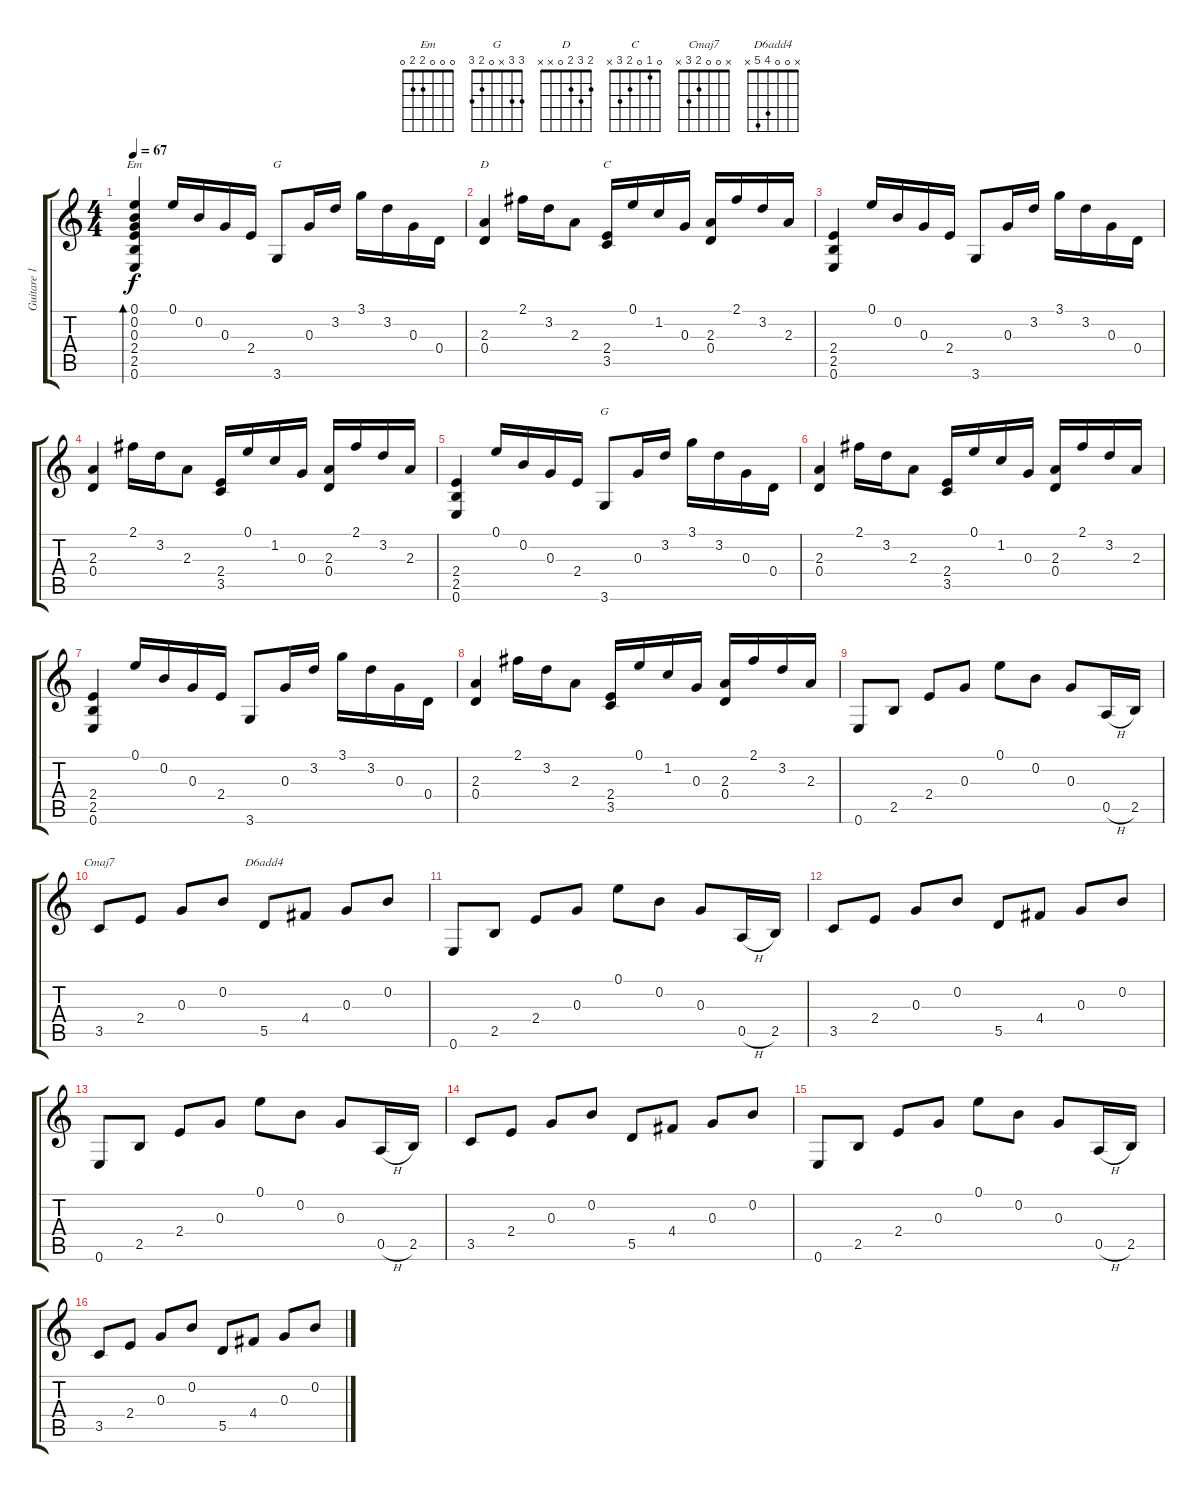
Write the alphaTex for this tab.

\track ("Guitare 1" "Guitare 1") {instrument electricguitarclean}
\staff {score tabs}
\tuning (E4 B3 G3 D3 A2 E2) {hide}
\chord ("Em" 0 0 0 2 2 0)
\chord ("G" 3 3 0 0 2 3)
\chord ("D" 2 3 2 0 x x)
\chord ("C" 0 1 0 2 3 x)
\chord ("G" 3 3 x 0 2 3)
\chord ("Cmaj7" x 0 0 2 3 x)
\chord ("D6add4" x 0 0 4 5 x)
\ts (4 4)
\tempo 67
\clef g2
\ks c
(0.1 0.2 0.3 2.4 2.5 0.6).4{bd 120 ch "Em" dy f instrument electricguitarclean} 0.1.16 0.2.16 0.3.16 2.4.16 3.6.8{ch "G"} 0.3.16 3.2.16 3.1.16 3.2.16 0.3.16 0.4.16 |
(2.3 0.4).4{ch "D"} 2.1.16 3.2.16 2.3.8 (2.4 3.5).16{ch "C"} 0.1.16 1.2.16 0.3.16 (2.3 0.4).16 2.1.16 3.2.16 2.3.16 |
(2.4 2.5 0.6).4 0.1.16 0.2.16 0.3.16 2.4.16 3.6.8 0.3.16 3.2.16 3.1.16 3.2.16 0.3.16 0.4.16 |
(2.3 0.4).4 2.1.16 3.2.16 2.3.8 (2.4 3.5).16 0.1.16 1.2.16 0.3.16 (2.3 0.4).16 2.1.16 3.2.16 2.3.16 |
(2.4 2.5 0.6).4{volume 13} 0.1.16 0.2.16 0.3.16 2.4.16 3.6.8{ch "G"} 0.3.16 3.2.16 3.1.16 3.2.16 0.3.16 0.4.16 |
(2.3 0.4).4 2.1.16 3.2.16 2.3.8 (2.4 3.5).16 0.1.16 1.2.16 0.3.16 (2.3 0.4).16 2.1.16 3.2.16 2.3.16 |
(2.4 2.5 0.6).4 0.1.16 0.2.16 0.3.16 2.4.16 3.6.8 0.3.16 3.2.16 3.1.16 3.2.16 0.3.16 0.4.16 |
(2.3 0.4).4 2.1.16 3.2.16 2.3.8 (2.4 3.5).16 0.1.16 1.2.16 0.3.16 (2.3 0.4).16 2.1.16 3.2.16 2.3.16 |
0.6.8 2.5.8 2.4.8 0.3.8 0.1.8 0.2.8 0.3.8 0.5{h}.16 2.5.16 |
3.5.8{ch "Cmaj7" volume 16} 2.4.8 0.3.8 0.2.8 5.5.8{ch "D6add4"} 4.4.8 0.3.8 0.2.8 |
0.6.8 2.5.8 2.4.8 0.3.8 0.1.8 0.2.8 0.3.8 0.5{h}.16 2.5.16 |
3.5.8 2.4.8 0.3.8 0.2.8 5.5.8 4.4.8 0.3.8 0.2.8 |
0.6.8 2.5.8 2.4.8 0.3.8 0.1.8 0.2.8 0.3.8 0.5{h}.16 2.5.16 |
3.5.8 2.4.8 0.3.8 0.2.8 5.5.8 4.4.8 0.3.8 0.2.8 |
0.6.8 2.5.8 2.4.8 0.3.8 0.1.8 0.2.8 0.3.8 0.5{h}.16 2.5.16 |
3.5.8 2.4.8 0.3.8 0.2.8 5.5.8 4.4.8 0.3.8 0.2.8
